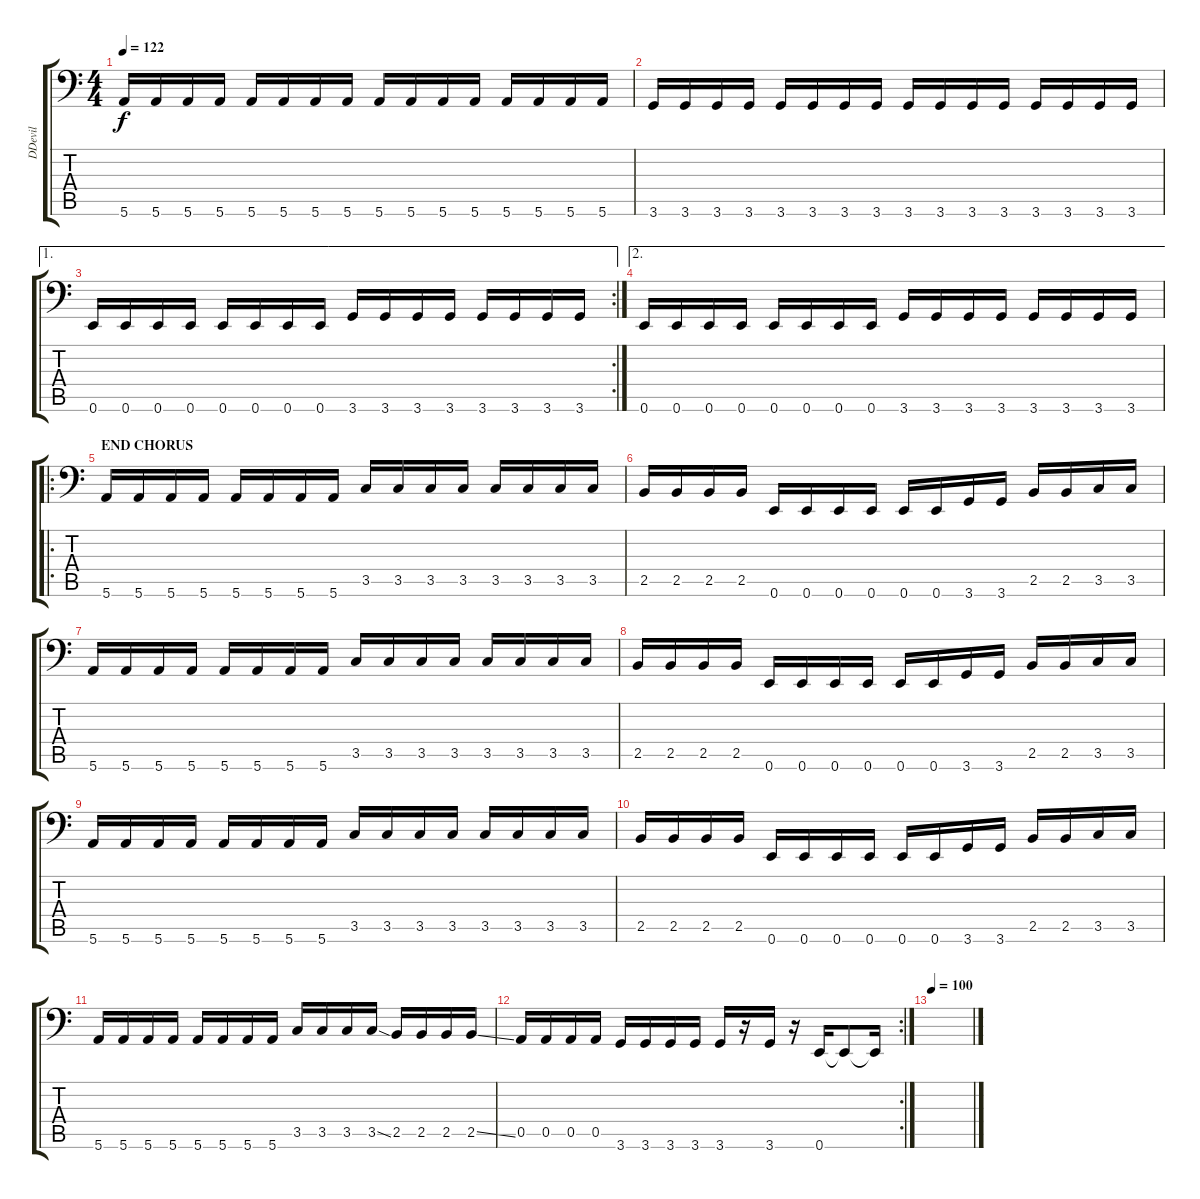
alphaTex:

\track ("DDevil" "DDevil") {instrument electricbassfinger}
\staff {score tabs}
\tuning (E3 B2 G2 D2 A1 E1) {hide}
\ts (4 4)
\tempo 122
\clef f4
\ks c
5.6.16{dy f} 5.6.16 5.6.16 5.6.16 5.6.16 5.6.16 5.6.16 5.6.16 5.6.16 5.6.16 5.6.16 5.6.16 5.6.16 5.6.16 5.6.16 5.6.16 |
3.6.16 3.6.16 3.6.16 3.6.16 3.6.16 3.6.16 3.6.16 3.6.16 3.6.16 3.6.16 3.6.16 3.6.16 3.6.16 3.6.16 3.6.16 3.6.16 |
\ae 1
\rc 2
0.6.16 0.6.16 0.6.16 0.6.16 0.6.16 0.6.16 0.6.16 0.6.16 3.6.16 3.6.16 3.6.16 3.6.16 3.6.16 3.6.16 3.6.16 3.6.16 |
\ae 2
0.6.16 0.6.16 0.6.16 0.6.16 0.6.16 0.6.16 0.6.16 0.6.16 3.6.16 3.6.16 3.6.16 3.6.16 3.6.16 3.6.16 3.6.16 3.6.16 |
\ro
\section ("" "END CHORUS ")
5.6.16 5.6.16 5.6.16 5.6.16 5.6.16 5.6.16 5.6.16 5.6.16 3.5.16 3.5.16 3.5.16 3.5.16 3.5.16 3.5.16 3.5.16 3.5.16 |
2.5.16 2.5.16 2.5.16 2.5.16 0.6.16 0.6.16 0.6.16 0.6.16 0.6.16 0.6.16 3.6.16 3.6.16 2.5.16 2.5.16 3.5.16 3.5.16 |
5.6.16 5.6.16 5.6.16 5.6.16 5.6.16 5.6.16 5.6.16 5.6.16 3.5.16 3.5.16 3.5.16 3.5.16 3.5.16 3.5.16 3.5.16 3.5.16 |
2.5.16 2.5.16 2.5.16 2.5.16 0.6.16 0.6.16 0.6.16 0.6.16 0.6.16 0.6.16 3.6.16 3.6.16 2.5.16 2.5.16 3.5.16 3.5.16 |
5.6.16 5.6.16 5.6.16 5.6.16 5.6.16 5.6.16 5.6.16 5.6.16 3.5.16 3.5.16 3.5.16 3.5.16 3.5.16 3.5.16 3.5.16 3.5.16 |
2.5.16 2.5.16 2.5.16 2.5.16 0.6.16 0.6.16 0.6.16 0.6.16 0.6.16 0.6.16 3.6.16 3.6.16 2.5.16 2.5.16 3.5.16 3.5.16 |
5.6.16 5.6.16 5.6.16 5.6.16 5.6.16 5.6.16 5.6.16 5.6.16 3.5.16 3.5.16 3.5.16 3.5{ss}.16 2.5.16 2.5.16 2.5.16 2.5{ss}.16 |
\rc 2
0.5.16 0.5.16 0.5.16 0.5.16 3.6.16 3.6.16 3.6.16 3.6.16 3.6.16 r.16 3.6.16 r.16 0.6.16 0.6{t}.8 0.6{t}.16 |
\tempo 100
